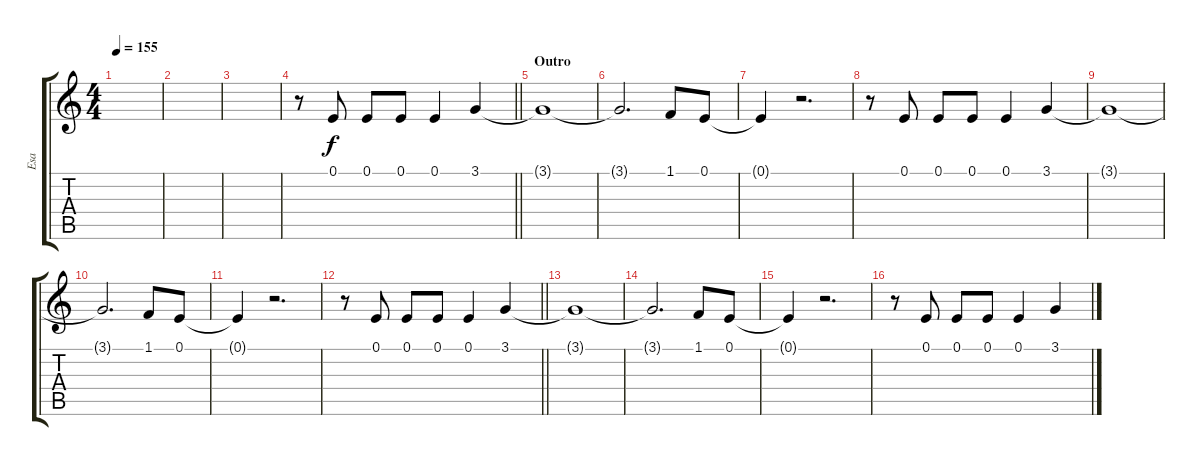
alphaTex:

\track ("Esa" "Esa") {instrument lead2sawtooth}
\staff {score tabs}
\tuning (E4 B3 G3 D3 A2 E2) {hide}
\ts (4 4)
\tempo 155
\clef g2
\ks c
|
|
|
\barLineRight lightlight
r.8 0.1.8 0.1.8 0.1.8 0.1.4 3.1.4 |
\section ("" "Outro")
3.1{t}.1{volume 13} |
3.1{t}.2{d} 1.1.8 0.1.8 |
0.1{t}.4 r.2{d} |
r.8 0.1.8 0.1.8 0.1.8 0.1.4 3.1.4 |
3.1{t}.1 |
3.1{t}.2{d} 1.1.8 0.1.8 |
0.1{t}.4 r.2{d} |
\barLineRight lightlight
r.8 0.1.8 0.1.8 0.1.8 0.1.4 3.1.4 |
3.1{t}.1 |
3.1{t}.2{d} 1.1.8 0.1.8 |
0.1{t}.4 r.2{d} |
r.8 0.1.8 0.1.8 0.1.8 0.1.4 3.1.4
